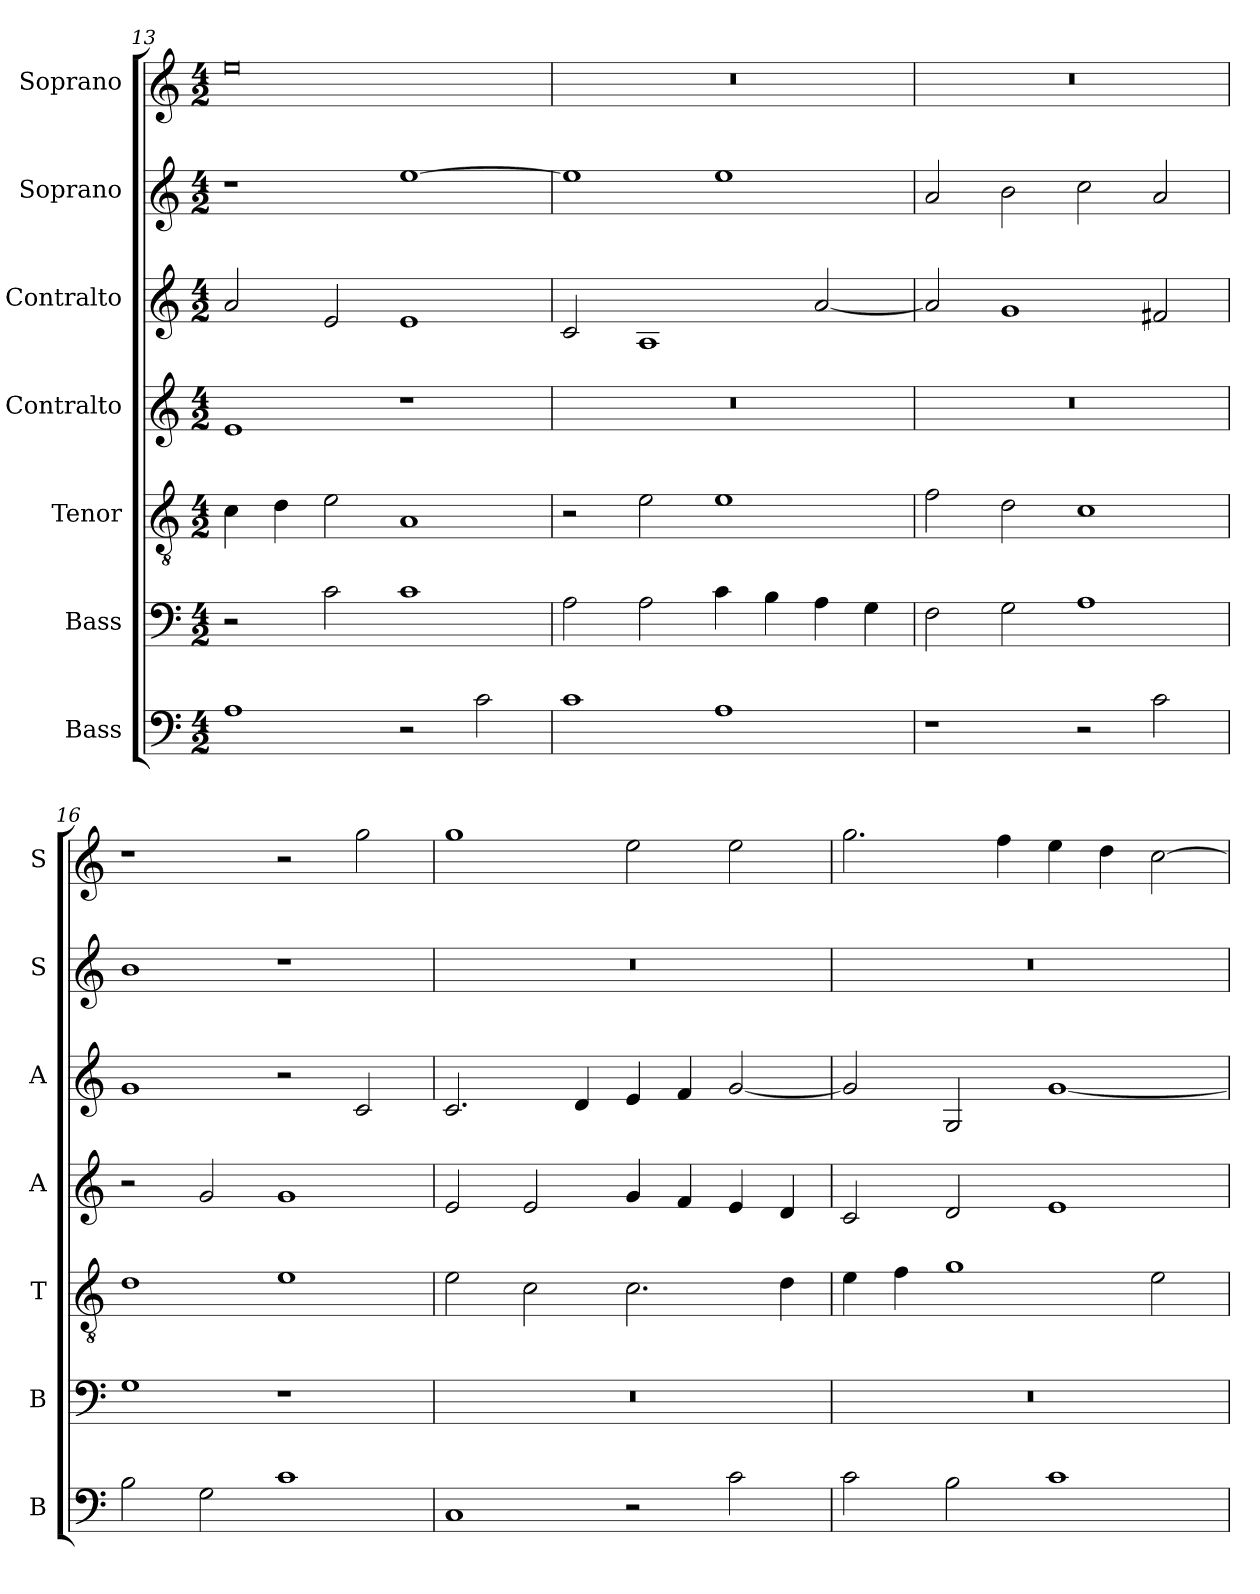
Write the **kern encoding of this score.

**kern	**kern	**kern	**kern	**kern	**kern	**kern
*part7	*part6	*part5	*part4	*part3	*part2	*part1
*staff7	*staff6	*staff5	*staff4	*staff3	*staff2	*staff1
*I"Bass	*I"Bass	*I"Tenor	*I"Contralto	*I"Contralto	*I"Soprano	*I"Soprano
*I'B	*I'B	*I'T	*I'A	*I'A	*I'S	*I'S
*clefF4	*clefF4	*clefGv2	*clefG2	*clefG2	*clefG2	*clefG2
*k[]	*k[]	*k[]	*k[]	*k[]	*k[]	*k[]
*C:ion	*C:ion	*C:ion	*C:ion	*C:ion	*C:ion	*C:ion
*M4/2	*M4/2	*M4/2	*M4/2	*M4/2	*M4/2	*M4/2
=13	=13	=13	=13	=13	=13	=13
1A	2r	4c	1e	2a	1r	0ee
.	.	4d	.	.	.	.
.	2c	2e	.	2e	.	.
2r	1c	1A	1r	1e	[1ee	.
2c	.	.	.	.	.	.
=14	=14	=14	=14	=14	=14	=14
1c	2A	2r	0r	2c	1ee]	0r
.	2A	2e	.	1A	.	.
1A	4c	1e	.	.	1ee	.
.	4B	.	.	.	.	.
.	4A	.	.	[2a	.	.
.	4G	.	.	.	.	.
=15	=15	=15	=15	=15	=15	=15
1r	2F	2f	0r	2a]	2a	0r
.	2G	2d	.	1g	2b	.
2r	1A	1c	.	.	2cc	.
2c	.	.	.	2f#X	2a	.
=16	=16	=16	=16	=16	=16	=16
2B	1G	1d	2r	1g	1b	1r
2G	.	.	2g	.	.	.
1c	1r	1e	1g	2r	1r	2r
.	.	.	.	2c	.	2gg
=17	=17	=17	=17	=17	=17	=17
1C	0r	2e	2e	2.c	0r	1gg
.	.	2c	2e	.	.	.
.	.	.	.	4d	.	.
2r	.	2.c	4g	4e	.	2ee
.	.	.	4f	4f	.	.
2c	.	.	4e	[2g	.	2ee
.	.	4d	4d	.	.	.
=18	=18	=18	=18	=18	=18	=18
2c	0r	4e	2c	2g]	0r	2.gg
.	.	4f	.	.	.	.
2B	.	1g	2d	2G	.	.
.	.	.	.	.	.	4ff
1c	.	.	1e	[1g	.	4ee
.	.	.	.	.	.	4dd
.	.	2e	.	.	.	[2cc
=	=	=	=	=	=	=
*-	*-	*-	*-	*-	*-	*-
